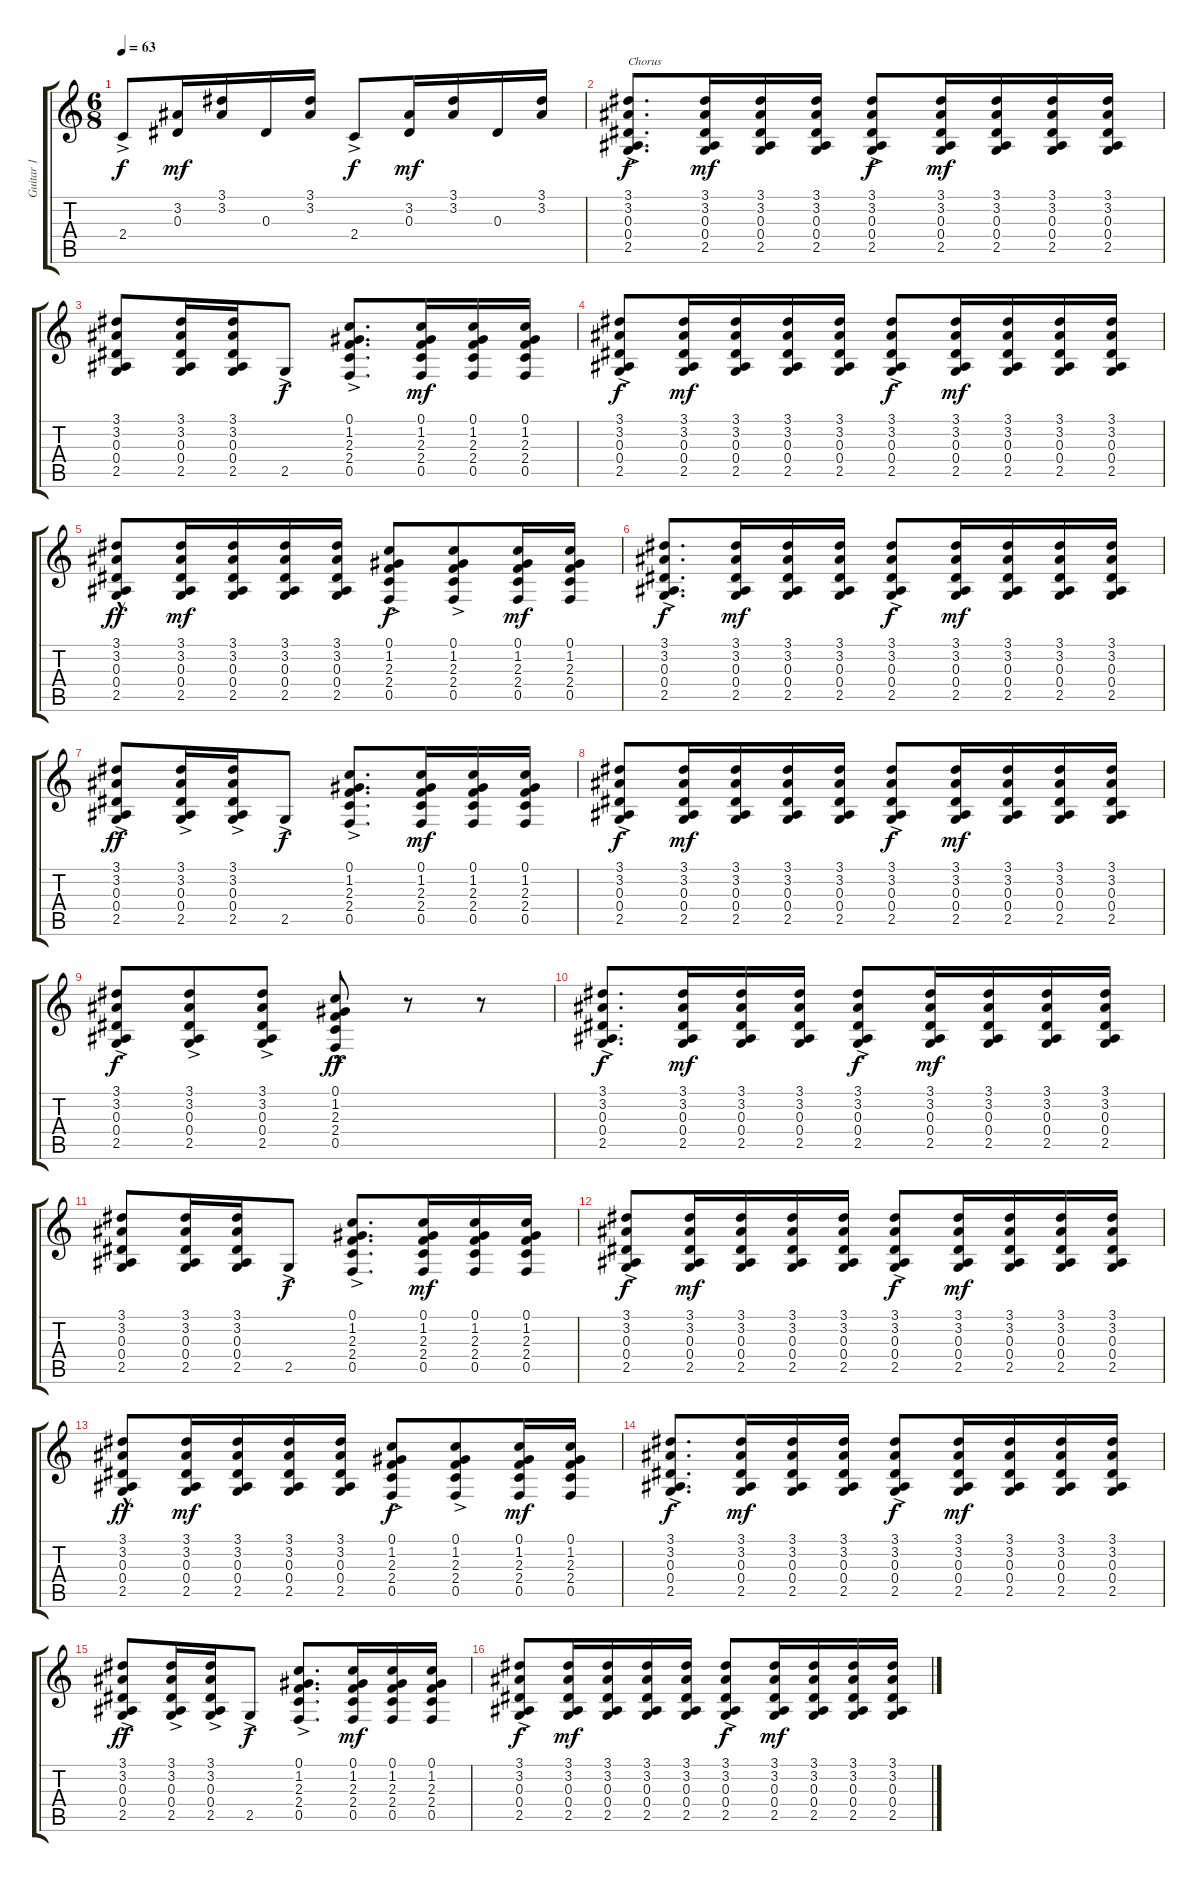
\track ("Guitar 1" "Guitar 1") {instrument acousticguitarnylon}
\staff {score tabs}
\tuning (C4 G3 Eb3 Bb2 F2 C2) {hide}
\ts (6 8)
\tempo 63
\clef g2
\ks c
2.4{ac}.8{dy f} (3.2 0.3).16{dy mf} (3.1 3.2).16 0.3.16 (3.1 3.2).16 2.4{ac}.8{dy f} (3.2 0.3).16{dy mf} (3.1 3.2).16 0.3.16 (3.1 3.2).16 |
(3.1{ac} 3.2{ac} 0.3{ac} 0.4{ac} 2.5).8{d txt "Chorus" dy f} (3.1 3.2 0.3 0.4 2.5).16{dy mf} (3.1 3.2 0.3 0.4 2.5).16 (3.1 3.2 0.3 0.4 2.5).16 (3.1{ac} 3.2{ac} 0.3{ac} 0.4{ac} 2.5).8{dy f} (3.1 3.2 0.3 0.4 2.5).16{dy mf} (3.1 3.2 0.3 0.4 2.5).16 (3.1 3.2 0.3 0.4 2.5).16 (3.1 3.2 0.3 0.4 2.5).16 |
(3.1 3.2 0.3 0.4 2.5).8 (3.1 3.2 0.3 0.4 2.5).16 (3.1 3.2 0.3 0.4 2.5).16 2.5{ac}.8{dy f} (0.1{ac} 1.2{ac} 2.3{ac} 2.4{ac} 0.5{ac}).8{d} (0.1 1.2 2.3 2.4 0.5).16{dy mf} (0.1 1.2 2.3 2.4 0.5).16 (0.1 1.2 2.3 2.4 0.5).16 |
(3.1{ac} 3.2{ac} 0.3{ac} 0.4{ac} 2.5).8{dy f} (3.1 3.2 0.3 0.4 2.5).16{dy mf} (3.1 3.2 0.3 0.4 2.5).16 (3.1 3.2 0.3 0.4 2.5).16 (3.1 3.2 0.3 0.4 2.5).16 (3.1{ac} 3.2{ac} 0.3{ac} 0.4{ac} 2.5).8{dy f} (3.1 3.2 0.3 0.4 2.5).16{dy mf} (3.1 3.2 0.3 0.4 2.5).16 (3.1 3.2 0.3 0.4 2.5).16 (3.1 3.2 0.3 0.4 2.5).16 |
(3.1{hac} 3.2{hac} 0.3{hac} 0.4{hac} 2.5{hac}).8{dy ff} (3.1 3.2 0.3 0.4 2.5).16{dy mf} (3.1 3.2 0.3 0.4 2.5).16 (3.1 3.2 0.3 0.4 2.5).16 (3.1 3.2 0.3 0.4 2.5).16 (0.1{ac} 1.2{ac} 2.3{ac} 2.4{ac} 0.5{ac}).8{dy f} (0.1{ac} 1.2{ac} 2.3{ac} 2.4{ac} 0.5{ac}).8 (0.1 1.2 2.3 2.4 0.5).16{dy mf} (0.1 1.2 2.3 2.4 0.5).16 |
(3.1{ac} 3.2{ac} 0.3{ac} 0.4{ac} 2.5).8{d dy f} (3.1 3.2 0.3 0.4 2.5).16{dy mf} (3.1 3.2 0.3 0.4 2.5).16 (3.1 3.2 0.3 0.4 2.5).16 (3.1{ac} 3.2{ac} 0.3{ac} 0.4{ac} 2.5).8{dy f} (3.1 3.2 0.3 0.4 2.5).16{dy mf} (3.1 3.2 0.3 0.4 2.5).16 (3.1 3.2 0.3 0.4 2.5).16 (3.1 3.2 0.3 0.4 2.5).16 |
(3.1{ac} 3.2{ac} 0.3{ac} 0.4{ac} 2.5{ac}).8{dy ff} (3.1{ac} 3.2{ac} 0.3{ac} 0.4{ac} 2.5{ac}).16 (3.1{ac} 3.2{ac} 0.3{ac} 0.4{ac} 2.5{ac}).16 2.5{ac}.8{dy f} (0.1{ac} 1.2{ac} 2.3{ac} 2.4{ac} 0.5{ac}).8{d} (0.1 1.2 2.3 2.4 0.5).16{dy mf} (0.1 1.2 2.3 2.4 0.5).16 (0.1 1.2 2.3 2.4 0.5).16 |
(3.1{ac} 3.2{ac} 0.3{ac} 0.4{ac} 2.5).8{dy f} (3.1 3.2 0.3 0.4 2.5).16{dy mf} (3.1 3.2 0.3 0.4 2.5).16 (3.1 3.2 0.3 0.4 2.5).16 (3.1 3.2 0.3 0.4 2.5).16 (3.1{ac} 3.2{ac} 0.3{ac} 0.4{ac} 2.5).8{dy f} (3.1 3.2 0.3 0.4 2.5).16{dy mf} (3.1 3.2 0.3 0.4 2.5).16 (3.1 3.2 0.3 0.4 2.5).16 (3.1 3.2 0.3 0.4 2.5).16 |
(3.1{ac} 3.2{ac} 0.3{ac} 0.4{ac} 2.5{ac}).8{dy f} (3.1{ac} 3.2{ac} 0.3{ac} 0.4{ac} 2.5{ac}).8 (3.1{ac} 3.2{ac} 0.3{ac} 0.4{ac} 2.5{ac}).8 (0.1{hac} 1.2{hac} 2.3{hac} 2.4{hac} 0.5{hac}).8{dy ff} r.8 r.8 |
(3.1{ac} 3.2{ac} 0.3{ac} 0.4{ac} 2.5).8{d dy f} (3.1 3.2 0.3 0.4 2.5).16{dy mf} (3.1 3.2 0.3 0.4 2.5).16 (3.1 3.2 0.3 0.4 2.5).16 (3.1{ac} 3.2{ac} 0.3{ac} 0.4{ac} 2.5).8{dy f} (3.1 3.2 0.3 0.4 2.5).16{dy mf} (3.1 3.2 0.3 0.4 2.5).16 (3.1 3.2 0.3 0.4 2.5).16 (3.1 3.2 0.3 0.4 2.5).16 |
(3.1 3.2 0.3 0.4 2.5).8 (3.1 3.2 0.3 0.4 2.5).16 (3.1 3.2 0.3 0.4 2.5).16 2.5{ac}.8{dy f} (0.1{ac} 1.2{ac} 2.3{ac} 2.4{ac} 0.5{ac}).8{d} (0.1 1.2 2.3 2.4 0.5).16{dy mf} (0.1 1.2 2.3 2.4 0.5).16 (0.1 1.2 2.3 2.4 0.5).16 |
(3.1{ac} 3.2{ac} 0.3{ac} 0.4{ac} 2.5).8{dy f} (3.1 3.2 0.3 0.4 2.5).16{dy mf} (3.1 3.2 0.3 0.4 2.5).16 (3.1 3.2 0.3 0.4 2.5).16 (3.1 3.2 0.3 0.4 2.5).16 (3.1{ac} 3.2{ac} 0.3{ac} 0.4{ac} 2.5).8{dy f} (3.1 3.2 0.3 0.4 2.5).16{dy mf} (3.1 3.2 0.3 0.4 2.5).16 (3.1 3.2 0.3 0.4 2.5).16 (3.1 3.2 0.3 0.4 2.5).16 |
(3.1{hac} 3.2{hac} 0.3{hac} 0.4{hac} 2.5{hac}).8{dy ff} (3.1 3.2 0.3 0.4 2.5).16{dy mf} (3.1 3.2 0.3 0.4 2.5).16 (3.1 3.2 0.3 0.4 2.5).16 (3.1 3.2 0.3 0.4 2.5).16 (0.1{ac} 1.2{ac} 2.3{ac} 2.4{ac} 0.5{ac}).8{dy f} (0.1{ac} 1.2{ac} 2.3{ac} 2.4{ac} 0.5{ac}).8 (0.1 1.2 2.3 2.4 0.5).16{dy mf} (0.1 1.2 2.3 2.4 0.5).16 |
(3.1{ac} 3.2{ac} 0.3{ac} 0.4{ac} 2.5).8{d dy f} (3.1 3.2 0.3 0.4 2.5).16{dy mf} (3.1 3.2 0.3 0.4 2.5).16 (3.1 3.2 0.3 0.4 2.5).16 (3.1{ac} 3.2{ac} 0.3{ac} 0.4{ac} 2.5).8{dy f} (3.1 3.2 0.3 0.4 2.5).16{dy mf} (3.1 3.2 0.3 0.4 2.5).16 (3.1 3.2 0.3 0.4 2.5).16 (3.1 3.2 0.3 0.4 2.5).16 |
(3.1{ac} 3.2{ac} 0.3{ac} 0.4{ac} 2.5{ac}).8{dy ff} (3.1{ac} 3.2{ac} 0.3{ac} 0.4{ac} 2.5{ac}).16 (3.1{ac} 3.2{ac} 0.3{ac} 0.4{ac} 2.5{ac}).16 2.5{ac}.8{dy f} (0.1{ac} 1.2{ac} 2.3{ac} 2.4{ac} 0.5{ac}).8{d} (0.1 1.2 2.3 2.4 0.5).16{dy mf} (0.1 1.2 2.3 2.4 0.5).16 (0.1 1.2 2.3 2.4 0.5).16 |
(3.1{ac} 3.2{ac} 0.3{ac} 0.4{ac} 2.5).8{dy f} (3.1 3.2 0.3 0.4 2.5).16{dy mf} (3.1 3.2 0.3 0.4 2.5).16 (3.1 3.2 0.3 0.4 2.5).16 (3.1 3.2 0.3 0.4 2.5).16 (3.1{ac} 3.2{ac} 0.3{ac} 0.4{ac} 2.5).8{dy f} (3.1 3.2 0.3 0.4 2.5).16{dy mf} (3.1 3.2 0.3 0.4 2.5).16 (3.1 3.2 0.3 0.4 2.5).16 (3.1 3.2 0.3 0.4 2.5).16
